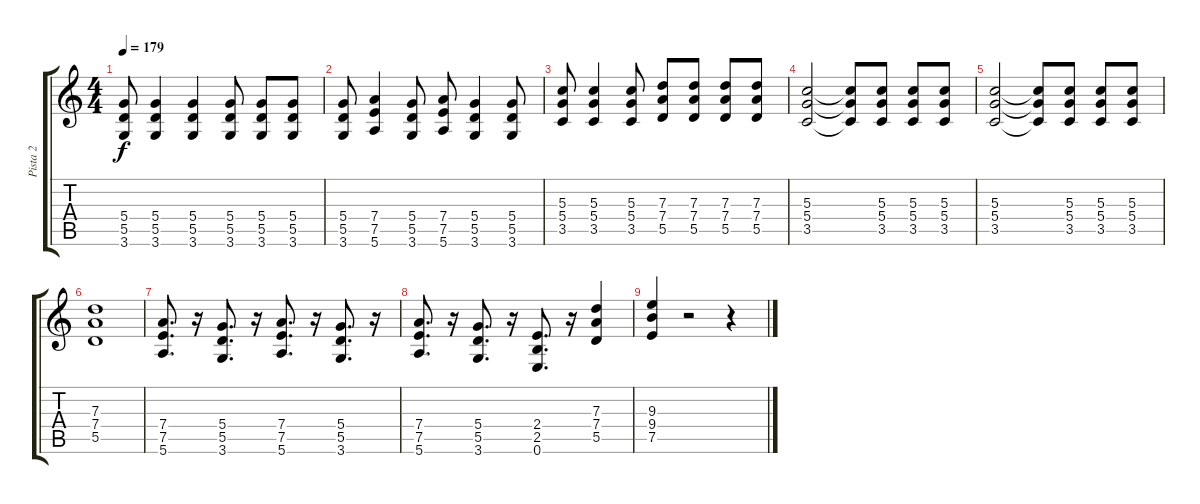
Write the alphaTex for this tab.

\track ("Pista 2" "Pista 2") {instrument distortionguitar}
\staff {score tabs}
\tuning (E4 B3 G3 D3 A2 E2) {hide}
\ts (4 4)
\tempo 179
\clef g2
\ks c
(5.4 5.5 3.6).8{dy f} (5.4 5.5 3.6).4 (5.4 5.5 3.6).4 (5.4 5.5 3.6).8 (5.4 5.5 3.6).8 (5.4 5.5 3.6).8 |
(5.4 5.5 3.6).8 (7.4 7.5 5.6).4 (5.4 5.5 3.6).8 (7.4 7.5 5.6).8 (5.4 5.5 3.6).4 (5.4 5.5 3.6).8 |
(5.3 5.4 3.5).8 (5.3 5.4 3.5).4 (5.3 5.4 3.5).8 (7.3 7.4 5.5).8 (7.3 7.4 5.5).8 (7.3 7.4 5.5).8 (7.3 7.4 5.5).8 |
(5.3 5.4 3.5).2 (5.3{t} 5.4{t} 3.5{t}).8 (5.3 5.4 3.5).8 (5.3 5.4 3.5).8 (5.3 5.4 3.5).8 |
(5.3 5.4 3.5).2 (5.3{t} 5.4{t} 3.5{t}).8 (5.3 5.4 3.5).8 (5.3 5.4 3.5).8 (5.3 5.4 3.5).8 |
(7.3 7.4 5.5).1 |
(7.4 7.5 5.6).8{d} r.16 (5.4 5.5 3.6).8{d} r.16 (7.4 7.5 5.6).8{d} r.16 (5.4 5.5 3.6).8{d} r.16 |
(7.4 7.5 5.6).8{d} r.16 (5.4 5.5 3.6).8{d} r.16 (2.4 2.5 0.6).8{d} r.16 (7.3 7.4 5.5).4 |
(9.3 9.4 7.5).4 r.2 r.4
